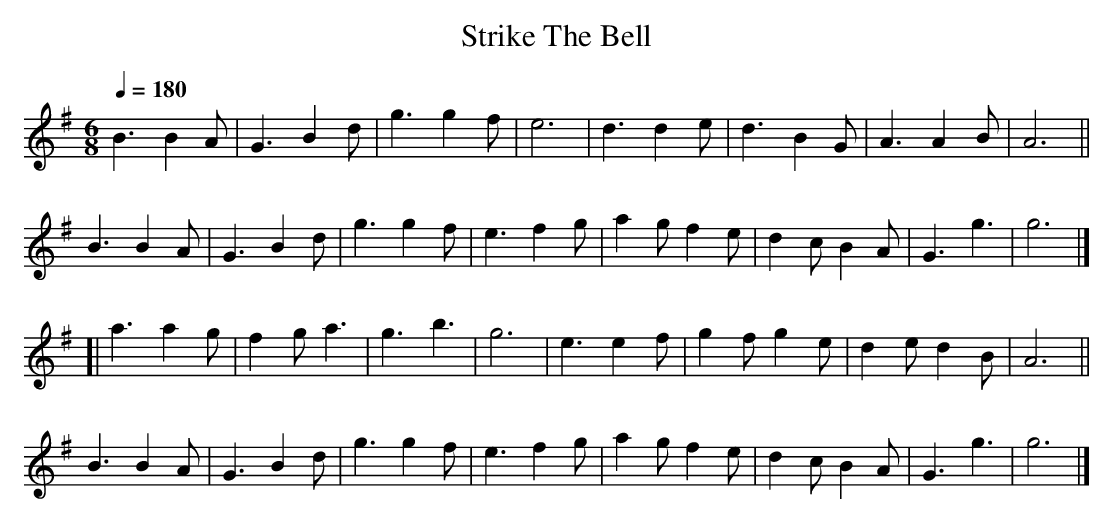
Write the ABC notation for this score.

X:1
T:Strike The Bell
Q:1/4=180
M:6/8
L:1/8
K:G
B3B2A|G3B2d|g3g2f|e6|d3d2e|d3B2G|A3A2B|A6||
B3B2A|G3B2d|g3g2f|e3f2g|a2g f2e|d2c B2A|G3g3|g6|]
[|a3a2g|f2g a3|g3b3|g6|e3e2f|g2f g2e|d2e d2B|A6||
B3B2A|G3B2d|g3g2f|e3f2g|a2g f2e|d2c B2A|G3g3|g6|]
